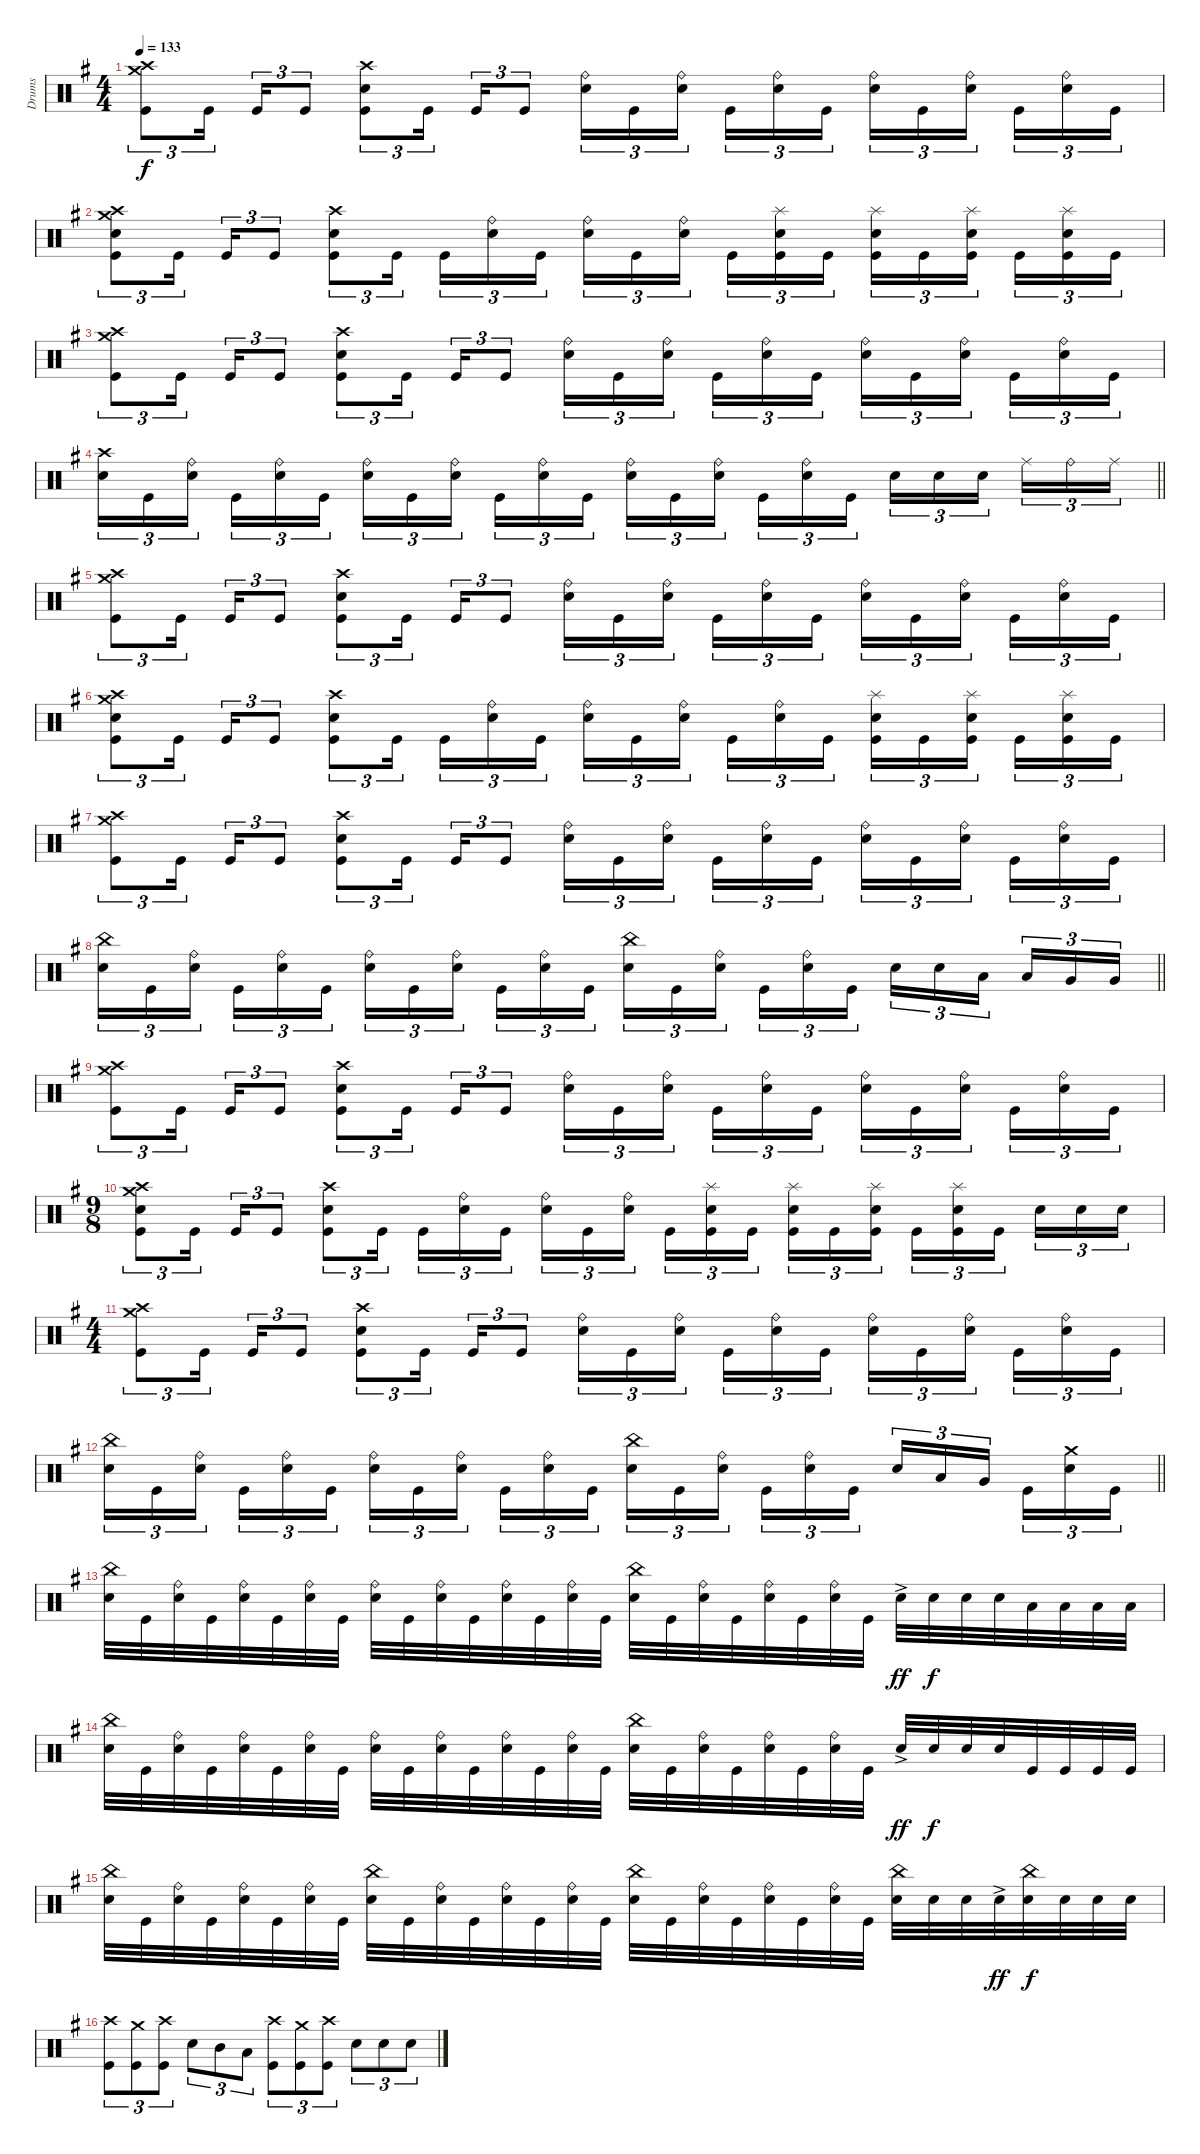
\track ("Drums" "Drums") {instrument percussion}
\staff
\articulation defaults
\ts (4 4)
\tempo 133
\clef neutral
\ks eminor
("Crash high (hit)" "Crash medium (hit)" "Kick (hit)").8{tu (3 2) dy f} "Kick (hit)".16{tu (3 2) beam splitsecondary} "Kick (hit)".16{tu (3 2)} "Kick (hit)".8{tu (3 2)} ("Crash high (hit)" "Electric Snare (hit)" "Kick (hit)").8{tu (3 2)} "Kick (hit)".16{tu (3 2) beam splitsecondary} "Kick (hit)".16{tu (3 2)} "Kick (hit)".8{tu (3 2)} ("Ride (bell)" "Electric Snare (hit)").16{tu (3 2)} "Kick (hit)".16{tu (3 2)} ("Ride (bell)" "Electric Snare (hit)").16{tu (3 2) beam splitsecondary} "Kick (hit)".16{tu (3 2)} ("Ride (bell)" "Electric Snare (hit)").16{tu (3 2)} "Kick (hit)".16{tu (3 2)} ("Ride (bell)" "Electric Snare (hit)").16{tu (3 2)} "Kick (hit)".16{tu (3 2)} ("Ride (bell)" "Electric Snare (hit)").16{tu (3 2) beam splitsecondary} "Kick (hit)".16{tu (3 2)} ("Ride (bell)" "Electric Snare (hit)").16{tu (3 2)} "Kick (hit)".16{tu (3 2)} |
("Crash high (hit)" "Crash medium (hit)" "Electric Snare (hit)" "Kick (hit)").8{tu (3 2)} "Kick (hit)".16{tu (3 2) beam splitsecondary} "Kick (hit)".16{tu (3 2)} "Kick (hit)".8{tu (3 2)} ("Crash high (hit)" "Electric Snare (hit)" "Kick (hit)").8{tu (3 2)} "Kick (hit)".16{tu (3 2) beam splitsecondary} "Kick (hit)".16{tu (3 2)} ("Ride (bell)" "Electric Snare (hit)").16{tu (3 2)} "Kick (hit)".16{tu (3 2)} ("Ride (bell)" "Electric Snare (hit)").16{tu (3 2)} "Kick (hit)".16{tu (3 2)} ("Ride (bell)" "Electric Snare (hit)").16{tu (3 2) beam splitsecondary} "Kick (hit)".16{tu (3 2)} ("Splash (hit)" "Electric Snare (hit)" "Kick (hit)").16{tu (3 2)} "Kick (hit)".16{tu (3 2)} ("Splash (hit)" "Electric Snare (hit)" "Kick (hit)").16{tu (3 2)} "Kick (hit)".16{tu (3 2)} ("Splash (hit)" "Electric Snare (hit)" "Kick (hit)").16{tu (3 2) beam splitsecondary} "Kick (hit)".16{tu (3 2)} ("Splash (hit)" "Electric Snare (hit)" "Kick (hit)").16{tu (3 2)} "Kick (hit)".16{tu (3 2)} |
("Crash high (hit)" "Crash medium (hit)" "Kick (hit)").8{tu (3 2)} "Kick (hit)".16{tu (3 2) beam splitsecondary} "Kick (hit)".16{tu (3 2)} "Kick (hit)".8{tu (3 2)} ("Crash high (hit)" "Electric Snare (hit)" "Kick (hit)").8{tu (3 2)} "Kick (hit)".16{tu (3 2) beam splitsecondary} "Kick (hit)".16{tu (3 2)} "Kick (hit)".8{tu (3 2)} ("Ride (bell)" "Electric Snare (hit)").16{tu (3 2)} "Kick (hit)".16{tu (3 2)} ("Ride (bell)" "Electric Snare (hit)").16{tu (3 2) beam splitsecondary} "Kick (hit)".16{tu (3 2)} ("Ride (bell)" "Electric Snare (hit)").16{tu (3 2)} "Kick (hit)".16{tu (3 2)} ("Ride (bell)" "Electric Snare (hit)").16{tu (3 2)} "Kick (hit)".16{tu (3 2)} ("Ride (bell)" "Electric Snare (hit)").16{tu (3 2) beam splitsecondary} "Kick (hit)".16{tu (3 2)} ("Ride (bell)" "Electric Snare (hit)").16{tu (3 2)} "Kick (hit)".16{tu (3 2)} |
\barLineRight lightlight
("Crash high (hit)" "Electric Snare (hit)").16{tu (3 2)} "Kick (hit)".16{tu (3 2)} ("Ride (bell)" "Electric Snare (hit)").16{tu (3 2) beam splitsecondary} "Kick (hit)".16{tu (3 2)} ("Ride (bell)" "Electric Snare (hit)").16{tu (3 2)} "Kick (hit)".16{tu (3 2)} ("Ride (bell)" "Electric Snare (hit)").16{tu (3 2)} "Kick (hit)".16{tu (3 2)} ("Ride (bell)" "Electric Snare (hit)").16{tu (3 2) beam splitsecondary} "Kick (hit)".16{tu (3 2)} ("Ride (bell)" "Electric Snare (hit)").16{tu (3 2)} "Kick (hit)".16{tu (3 2)} ("Ride (bell)" "Electric Snare (hit)").16{tu (3 2)} "Kick (hit)".16{tu (3 2)} ("Ride (bell)" "Electric Snare (hit)").16{tu (3 2) beam splitsecondary} "Kick (hit)".16{tu (3 2)} ("Ride (bell)" "Electric Snare (hit)").16{tu (3 2)} "Kick (hit)".16{tu (3 2)} "Electric Snare (hit)".16{tu (3 2)} "Electric Snare (hit)".16{tu (3 2)} "Electric Snare (hit)".16{tu (3 2) beam splitsecondary} "Ride (middle)".16{tu (3 2)} "Ride (bell)".16{tu (3 2)} "Ride (middle)".16{tu (3 2)} |
("Crash high (hit)" "Crash medium (hit)" "Kick (hit)").8{tu (3 2)} "Kick (hit)".16{tu (3 2) beam splitsecondary} "Kick (hit)".16{tu (3 2)} "Kick (hit)".8{tu (3 2)} ("Crash high (hit)" "Electric Snare (hit)" "Kick (hit)").8{tu (3 2)} "Kick (hit)".16{tu (3 2) beam splitsecondary} "Kick (hit)".16{tu (3 2)} "Kick (hit)".8{tu (3 2)} ("Ride (bell)" "Electric Snare (hit)").16{tu (3 2)} "Kick (hit)".16{tu (3 2)} ("Ride (bell)" "Electric Snare (hit)").16{tu (3 2) beam splitsecondary} "Kick (hit)".16{tu (3 2)} ("Ride (bell)" "Electric Snare (hit)").16{tu (3 2)} "Kick (hit)".16{tu (3 2)} ("Ride (bell)" "Electric Snare (hit)").16{tu (3 2)} "Kick (hit)".16{tu (3 2)} ("Ride (bell)" "Electric Snare (hit)").16{tu (3 2) beam splitsecondary} "Kick (hit)".16{tu (3 2)} ("Ride (bell)" "Electric Snare (hit)").16{tu (3 2)} "Kick (hit)".16{tu (3 2)} |
("Crash high (hit)" "Crash medium (hit)" "Electric Snare (hit)" "Kick (hit)").8{tu (3 2)} "Kick (hit)".16{tu (3 2) beam splitsecondary} "Kick (hit)".16{tu (3 2)} "Kick (hit)".8{tu (3 2)} ("Crash high (hit)" "Electric Snare (hit)" "Kick (hit)").8{tu (3 2)} "Kick (hit)".16{tu (3 2) beam splitsecondary} "Kick (hit)".16{tu (3 2)} ("Ride (bell)" "Electric Snare (hit)").16{tu (3 2)} "Kick (hit)".16{tu (3 2)} ("Ride (bell)" "Electric Snare (hit)").16{tu (3 2)} "Kick (hit)".16{tu (3 2)} ("Ride (bell)" "Electric Snare (hit)").16{tu (3 2) beam splitsecondary} "Kick (hit)".16{tu (3 2)} ("Ride (bell)" "Electric Snare (hit)").16{tu (3 2)} "Kick (hit)".16{tu (3 2)} ("Splash (hit)" "Electric Snare (hit)" "Kick (hit)").16{tu (3 2)} "Kick (hit)".16{tu (3 2)} ("Splash (hit)" "Electric Snare (hit)" "Kick (hit)").16{tu (3 2) beam splitsecondary} "Kick (hit)".16{tu (3 2)} ("Splash (hit)" "Electric Snare (hit)" "Kick (hit)").16{tu (3 2)} "Kick (hit)".16{tu (3 2)} |
("Crash high (hit)" "Crash medium (hit)" "Kick (hit)").8{tu (3 2)} "Kick (hit)".16{tu (3 2) beam splitsecondary} "Kick (hit)".16{tu (3 2)} "Kick (hit)".8{tu (3 2)} ("Crash high (hit)" "Electric Snare (hit)" "Kick (hit)").8{tu (3 2)} "Kick (hit)".16{tu (3 2) beam splitsecondary} "Kick (hit)".16{tu (3 2)} "Kick (hit)".8{tu (3 2)} ("Ride (bell)" "Electric Snare (hit)").16{tu (3 2)} "Kick (hit)".16{tu (3 2)} ("Ride (bell)" "Electric Snare (hit)").16{tu (3 2) beam splitsecondary} "Kick (hit)".16{tu (3 2)} ("Ride (bell)" "Electric Snare (hit)").16{tu (3 2)} "Kick (hit)".16{tu (3 2)} ("Ride (bell)" "Electric Snare (hit)").16{tu (3 2)} "Kick (hit)".16{tu (3 2)} ("Ride (bell)" "Electric Snare (hit)").16{tu (3 2) beam splitsecondary} "Kick (hit)".16{tu (3 2)} ("Ride (bell)" "Electric Snare (hit)").16{tu (3 2)} "Kick (hit)".16{tu (3 2)} |
\barLineRight lightlight
("China (hit)" "Electric Snare (hit)").16{tu (3 2)} "Kick (hit)".16{tu (3 2)} ("Ride (bell)" "Electric Snare (hit)").16{tu (3 2) beam splitsecondary} "Kick (hit)".16{tu (3 2)} ("Ride (bell)" "Electric Snare (hit)").16{tu (3 2)} "Kick (hit)".16{tu (3 2)} ("Ride (bell)" "Electric Snare (hit)").16{tu (3 2)} "Kick (hit)".16{tu (3 2)} ("Ride (bell)" "Electric Snare (hit)").16{tu (3 2) beam splitsecondary} "Kick (hit)".16{tu (3 2)} ("Ride (bell)" "Electric Snare (hit)").16{tu (3 2)} "Kick (hit)".16{tu (3 2)} ("China (hit)" "Electric Snare (hit)").16{tu (3 2)} "Kick (hit)".16{tu (3 2)} ("Ride (bell)" "Electric Snare (hit)").16{tu (3 2) beam splitsecondary} "Kick (hit)".16{tu (3 2)} ("Ride (bell)" "Electric Snare (hit)").16{tu (3 2)} "Kick (hit)".16{tu (3 2)} "Electric Snare (hit)".16{tu (3 2)} "Electric Snare (hit)".16{tu (3 2)} "Low Tom (hit)".16{tu (3 2) beam splitsecondary} "Low Tom (hit)".16{tu (3 2)} "Very Low Tom (hit)".16{tu (3 2)} "Very Low Tom (hit)".16{tu (3 2)} |
("Crash high (hit)" "Crash medium (hit)" "Kick (hit)").8{tu (3 2)} "Kick (hit)".16{tu (3 2) beam splitsecondary} "Kick (hit)".16{tu (3 2)} "Kick (hit)".8{tu (3 2)} ("Crash high (hit)" "Electric Snare (hit)" "Kick (hit)").8{tu (3 2)} "Kick (hit)".16{tu (3 2) beam splitsecondary} "Kick (hit)".16{tu (3 2)} "Kick (hit)".8{tu (3 2)} ("Ride (bell)" "Electric Snare (hit)").16{tu (3 2)} "Kick (hit)".16{tu (3 2)} ("Ride (bell)" "Electric Snare (hit)").16{tu (3 2) beam splitsecondary} "Kick (hit)".16{tu (3 2)} ("Ride (bell)" "Electric Snare (hit)").16{tu (3 2)} "Kick (hit)".16{tu (3 2)} ("Ride (bell)" "Electric Snare (hit)").16{tu (3 2)} "Kick (hit)".16{tu (3 2)} ("Ride (bell)" "Electric Snare (hit)").16{tu (3 2) beam splitsecondary} "Kick (hit)".16{tu (3 2)} ("Ride (bell)" "Electric Snare (hit)").16{tu (3 2)} "Kick (hit)".16{tu (3 2)} |
\ts (9 8)
("Crash high (hit)" "Crash medium (hit)" "Electric Snare (hit)" "Kick (hit)").8{tu (3 2)} "Kick (hit)".16{tu (3 2) beam splitsecondary} "Kick (hit)".16{tu (3 2)} "Kick (hit)".8{tu (3 2)} ("Crash high (hit)" "Electric Snare (hit)" "Kick (hit)").8{tu (3 2)} "Kick (hit)".16{tu (3 2)} "Kick (hit)".16{tu (3 2)} ("Ride (bell)" "Electric Snare (hit)").16{tu (3 2)} "Kick (hit)".16{tu (3 2) beam splitsecondary} ("Ride (bell)" "Electric Snare (hit)").16{tu (3 2)} "Kick (hit)".16{tu (3 2)} ("Ride (bell)" "Electric Snare (hit)").16{tu (3 2) beam splitsecondary} "Kick (hit)".16{tu (3 2)} ("Splash (hit)" "Electric Snare (hit)" "Kick (hit)").16{tu (3 2)} "Kick (hit)".16{tu (3 2)} ("Splash (hit)" "Electric Snare (hit)" "Kick (hit)").16{tu (3 2)} "Kick (hit)".16{tu (3 2)} ("Splash (hit)" "Electric Snare (hit)" "Kick (hit)").16{tu (3 2) beam splitsecondary} "Kick (hit)".16{tu (3 2)} ("Splash (hit)" "Electric Snare (hit)" "Kick (hit)").16{tu (3 2)} "Kick (hit)".16{tu (3 2) beam splitsecondary} "Electric Snare (hit)".16{tu (3 2)} "Electric Snare (hit)".16{tu (3 2)} "Electric Snare (hit)".16{tu (3 2)} |
\ts (4 4)
("Crash high (hit)" "Crash medium (hit)" "Kick (hit)").8{tu (3 2)} "Kick (hit)".16{tu (3 2) beam splitsecondary} "Kick (hit)".16{tu (3 2)} "Kick (hit)".8{tu (3 2)} ("Crash high (hit)" "Electric Snare (hit)" "Kick (hit)").8{tu (3 2)} "Kick (hit)".16{tu (3 2) beam splitsecondary} "Kick (hit)".16{tu (3 2)} "Kick (hit)".8{tu (3 2)} ("Ride (bell)" "Electric Snare (hit)").16{tu (3 2)} "Kick (hit)".16{tu (3 2)} ("Ride (bell)" "Electric Snare (hit)").16{tu (3 2) beam splitsecondary} "Kick (hit)".16{tu (3 2)} ("Ride (bell)" "Electric Snare (hit)").16{tu (3 2)} "Kick (hit)".16{tu (3 2)} ("Ride (bell)" "Electric Snare (hit)").16{tu (3 2)} "Kick (hit)".16{tu (3 2)} ("Ride (bell)" "Electric Snare (hit)").16{tu (3 2) beam splitsecondary} "Kick (hit)".16{tu (3 2)} ("Ride (bell)" "Electric Snare (hit)").16{tu (3 2)} "Kick (hit)".16{tu (3 2)} |
\barLineRight lightlight
("China (hit)" "Electric Snare (hit)").16{tu (3 2)} "Kick (hit)".16{tu (3 2)} ("Ride (bell)" "Electric Snare (hit)").16{tu (3 2) beam splitsecondary} "Kick (hit)".16{tu (3 2)} ("Ride (bell)" "Electric Snare (hit)").16{tu (3 2)} "Kick (hit)".16{tu (3 2)} ("Ride (bell)" "Electric Snare (hit)").16{tu (3 2)} "Kick (hit)".16{tu (3 2)} ("Ride (bell)" "Electric Snare (hit)").16{tu (3 2) beam splitsecondary} "Kick (hit)".16{tu (3 2)} ("Ride (bell)" "Electric Snare (hit)").16{tu (3 2)} "Kick (hit)".16{tu (3 2)} ("China (hit)" "Electric Snare (hit)").16{tu (3 2)} "Kick (hit)".16{tu (3 2)} ("Ride (bell)" "Electric Snare (hit)").16{tu (3 2) beam splitsecondary} "Kick (hit)".16{tu (3 2)} ("Ride (bell)" "Electric Snare (hit)").16{tu (3 2)} "Kick (hit)".16{tu (3 2)} "Electric Snare (hit)".16{tu (3 2)} "Low Tom (hit)".16{tu (3 2)} "Very Low Tom (hit)".16{tu (3 2) beam splitsecondary} "Kick (hit)".16{tu (3 2)} ("Crash medium (hit)" "Electric Snare (hit)").16{tu (3 2)} "Kick (hit)".16{tu (3 2)} |
\section ("" "")
("China (hit)" "Electric Snare (hit)").32 "Kick (hit)".32 ("Ride (bell)" "Electric Snare (hit)").32 "Kick (hit)".32 ("Ride (bell)" "Electric Snare (hit)").32 "Kick (hit)".32 ("Ride (bell)" "Electric Snare (hit)").32 "Kick (hit)".32 ("Ride (bell)" "Electric Snare (hit)").32 "Kick (hit)".32 ("Ride (bell)" "Electric Snare (hit)").32 "Kick (hit)".32 ("Ride (bell)" "Electric Snare (hit)").32 "Kick (hit)".32 ("Ride (bell)" "Electric Snare (hit)").32 "Kick (hit)".32 ("China (hit)" "Electric Snare (hit)").32 "Kick (hit)".32 ("Ride (bell)" "Electric Snare (hit)").32 "Kick (hit)".32 ("Ride (bell)" "Electric Snare (hit)").32 "Kick (hit)".32 ("Ride (bell)" "Electric Snare (hit)").32 "Kick (hit)".32 "Electric Snare (hit)"{ac}.32{dy ff} "Electric Snare (hit)".32{dy f} "Electric Snare (hit)".32 "Electric Snare (hit)".32 "Low Tom (hit)".32 "Low Tom (hit)".32 "Low Tom (hit)".32 "Low Tom (hit)".32 |
("China (hit)" "Electric Snare (hit)").32 "Kick (hit)".32 ("Ride (bell)" "Electric Snare (hit)").32 "Kick (hit)".32 ("Ride (bell)" "Electric Snare (hit)").32 "Kick (hit)".32 ("Ride (bell)" "Electric Snare (hit)").32 "Kick (hit)".32 ("Ride (bell)" "Electric Snare (hit)").32 "Kick (hit)".32 ("Ride (bell)" "Electric Snare (hit)").32 "Kick (hit)".32 ("Ride (bell)" "Electric Snare (hit)").32 "Kick (hit)".32 ("Ride (bell)" "Electric Snare (hit)").32 "Kick (hit)".32 ("China (hit)" "Electric Snare (hit)").32 "Kick (hit)".32 ("Ride (bell)" "Electric Snare (hit)").32 "Kick (hit)".32 ("Ride (bell)" "Electric Snare (hit)").32 "Kick (hit)".32 ("Ride (bell)" "Electric Snare (hit)").32 "Kick (hit)".32 "Electric Snare (hit)"{ac}.32{dy ff} "Electric Snare (hit)".32{dy f} "Electric Snare (hit)".32 "Electric Snare (hit)".32 "Kick (hit)".32 "Kick (hit)".32 "Kick (hit)".32 "Kick (hit)".32 |
("China (hit)" "Electric Snare (hit)").32 "Kick (hit)".32 ("Ride (bell)" "Electric Snare (hit)").32 "Kick (hit)".32 ("Ride (bell)" "Electric Snare (hit)").32 "Kick (hit)".32 ("Ride (bell)" "Electric Snare (hit)").32 "Kick (hit)".32 ("China (hit)" "Electric Snare (hit)").32 "Kick (hit)".32 ("Ride (bell)" "Electric Snare (hit)").32 "Kick (hit)".32 ("Ride (bell)" "Electric Snare (hit)").32 "Kick (hit)".32 ("Ride (bell)" "Electric Snare (hit)").32 "Kick (hit)".32 ("China (hit)" "Electric Snare (hit)").32 "Kick (hit)".32 ("Ride (bell)" "Electric Snare (hit)").32 "Kick (hit)".32 ("Ride (bell)" "Electric Snare (hit)").32 "Kick (hit)".32 ("Ride (bell)" "Electric Snare (hit)").32 "Kick (hit)".32 ("China (hit)" "Electric Snare (hit)").32 "Electric Snare (hit)".32 "Electric Snare (hit)".32 "Electric Snare (hit)"{ac}.32{dy ff} ("China (hit)" "Electric Snare (hit)").32{dy f} "Electric Snare (hit)".32 "Electric Snare (hit)".32 "Electric Snare (hit)".32 |
("Crash high (hit)" "Kick (hit)").8{tu (3 2)} ("Crash medium (hit)" "Kick (hit)").8{tu (3 2)} ("Crash high (hit)" "Kick (hit)").8{tu (3 2)} "Electric Snare (hit)".8{tu (3 2)} "Mid Tom (hit)".8{tu (3 2)} "Low Tom (hit)".8{tu (3 2)} ("Crash high (hit)" "Kick (hit)").8{tu (3 2)} ("Crash medium (hit)" "Kick (hit)").8{tu (3 2)} ("Crash high (hit)" "Kick (hit)").8{tu (3 2)} "Electric Snare (hit)".8{tu (3 2)} "Electric Snare (hit)".8{tu (3 2)} "Electric Snare (hit)".8{tu (3 2)}
